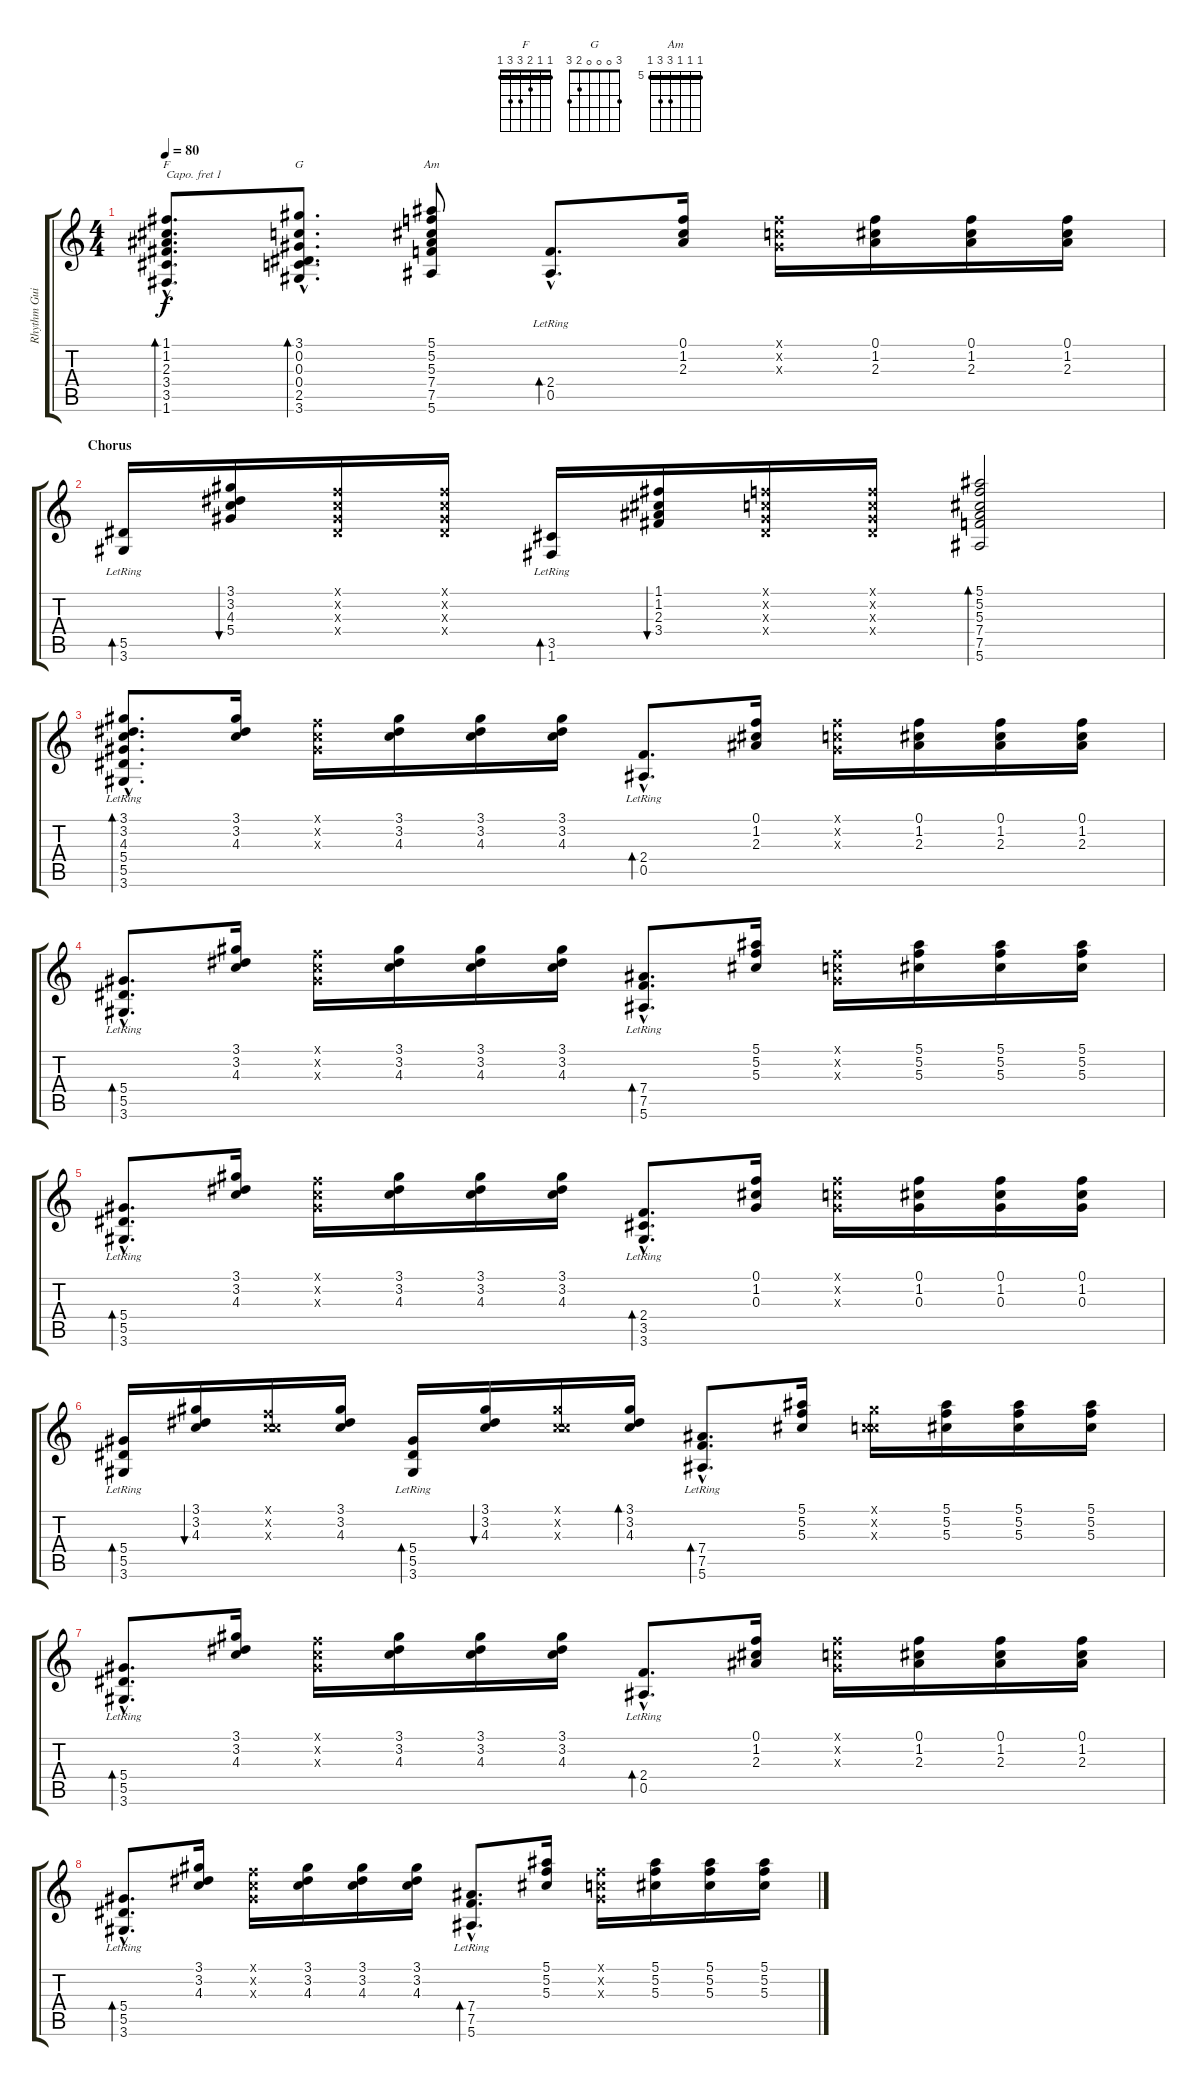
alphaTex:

\track ("Rhythm Guitar" "Rhythm Gui") {instrument acousticguitarsteel}
\staff {score tabs}
\capo 1
\tuning (E4 B3 G3 D3 A2 E2) {hide}
\chord ("F" 1 1 2 3 3 1) {barre 1}
\chord ("G" 3 0 0 0 2 3)
\chord ("Am" 5 5 5 7 7 5) {firstfret 5 barre 5}
\ts (4 4)
\tempo 80
\clef g2
\ks c
(1.1{hac} 1.2{hac} 2.3{hac} 3.4{hac} 3.5{hac} 1.6{hac}).8{d bd 60 ch "F" dy f} (3.1{hac} 0.2{hac} 0.3{hac} 0.4{hac} 2.5{hac} 3.6{hac}).8{d bd 60 ch "G"} (5.1 5.2 5.3 7.4 7.5 5.6).8{ch "Am"} (2.4{hac lr} 0.5{hac lr}).8{d bd 120} (0.1 1.2 2.3).16 (0.1{x} 0.2{x} 0.3{x}).16 (0.1 1.2 2.3).16 (0.1 1.2 2.3).16 (0.1 1.2 2.3).16 |
\section ("" "Chorus")
(5.5{lr} 3.6{lr}).16{bd 120} (3.1 3.2 4.3 5.4).16{bu 120} (0.1{x} 0.2{x} 0.3{x} 0.4{x}).16 (0.1{x} 0.2{x} 0.3{x} 0.4{x}).16 (3.5{lr} 1.6{lr}).16{bd 120} (1.1 1.2 2.3 3.4).16{bu 120} (0.1{x} 0.2{x} 0.3{x} 0.4{x}).16 (0.1{x} 0.2{x} 0.3{x} 0.4{x}).16 (5.1 5.2 5.3 7.4 7.5 5.6).2{bd 30} |
(3.1{hac} 3.2{hac} 4.3{hac} 5.4{hac lr} 5.5{hac lr} 3.6{hac lr}).8{d bd 120} (3.1 3.2 4.3).16 (0.1{x} 0.2{x} 0.3{x}).16 (3.1 3.2 4.3).16 (3.1 3.2 4.3).16 (3.1 3.2 4.3).16 (2.4{hac lr} 0.5{hac lr}).8{d bd 120} (0.1 1.2 2.3).16 (0.1{x} 0.2{x} 0.3{x}).16 (0.1 1.2 2.3).16 (0.1 1.2 2.3).16 (0.1 1.2 2.3).16 |
(5.4{hac lr} 5.5{hac lr} 3.6{hac lr}).8{d bd 120} (3.1 3.2 4.3).16 (0.1{x} 0.2{x} 0.3{x}).16 (3.1 3.2 4.3).16 (3.1 3.2 4.3).16 (3.1 3.2 4.3).16 (7.4{hac lr} 7.5{hac lr} 5.6{hac lr}).8{d bd 120} (5.1 5.2 5.3).16 (0.1{x} 0.2{x} 0.3{x}).16 (5.1 5.2 5.3).16 (5.1 5.2 5.3).16 (5.1 5.2 5.3).16 |
(5.4{hac lr} 5.5{hac lr} 3.6{hac lr}).8{d bd 120} (3.1 3.2 4.3).16 (0.1{x} 0.2{x} 0.3{x}).16 (3.1 3.2 4.3).16 (3.1 3.2 4.3).16 (3.1 3.2 4.3).16 (2.4{hac lr} 3.5{hac lr} 3.6{hac lr}).8{d bd 120} (0.1 1.2 0.3).16 (0.1{x} 0.2{x} 0.3{x}).16 (0.1 1.2 0.3).16 (0.1 1.2 0.3).16 (0.1 1.2 0.3).16 |
(5.4{lr} 5.5{lr} 3.6{lr}).16{bd 120} (3.1 3.2 4.3).16{bu 120} (0.1{x} 0.2{x} 4.3{x}).16 (3.1 3.2 4.3).16 (5.4{lr} 5.5{lr} 3.6{lr}).16{bd 120} (3.1 3.2 4.3).16{bu 120} (3.1{x} 0.2{x} 4.3{x}).16 (3.1 3.2 4.3).16{bd 120} (7.4{hac lr} 7.5{hac lr} 5.6{hac lr}).8{d bd 120} (5.1 5.2 5.3).16 (3.1{x} 0.2{x} 4.3{x}).16 (5.1 5.2 5.3).16 (5.1 5.2 5.3).16 (5.1 5.2 5.3).16 |
(5.4{hac lr} 5.5{hac lr} 3.6{hac lr}).8{d bd 120} (3.1 3.2 4.3).16 (0.1{x} 0.2{x} 0.3{x}).16 (3.1 3.2 4.3).16 (3.1 3.2 4.3).16 (3.1 3.2 4.3).16 (2.4{hac lr} 0.5{hac lr}).8{d bd 120} (0.1 1.2 2.3).16 (0.1{x} 0.2{x} 0.3{x}).16 (0.1 1.2 2.3).16 (0.1 1.2 2.3).16 (0.1 1.2 2.3).16 |
(5.4{hac lr} 5.5{hac lr} 3.6{hac lr}).8{d bd 120} (3.1 3.2 4.3).16 (0.1{x} 0.2{x} 0.3{x}).16 (3.1 3.2 4.3).16 (3.1 3.2 4.3).16 (3.1 3.2 4.3).16 (7.4{hac lr} 7.5{hac lr} 5.6{hac lr}).8{d bd 120} (5.1 5.2 5.3).16 (0.1{x} 0.2{x} 0.3{x}).16 (5.1 5.2 5.3).16 (5.1 5.2 5.3).16 (5.1 5.2 5.3).16
